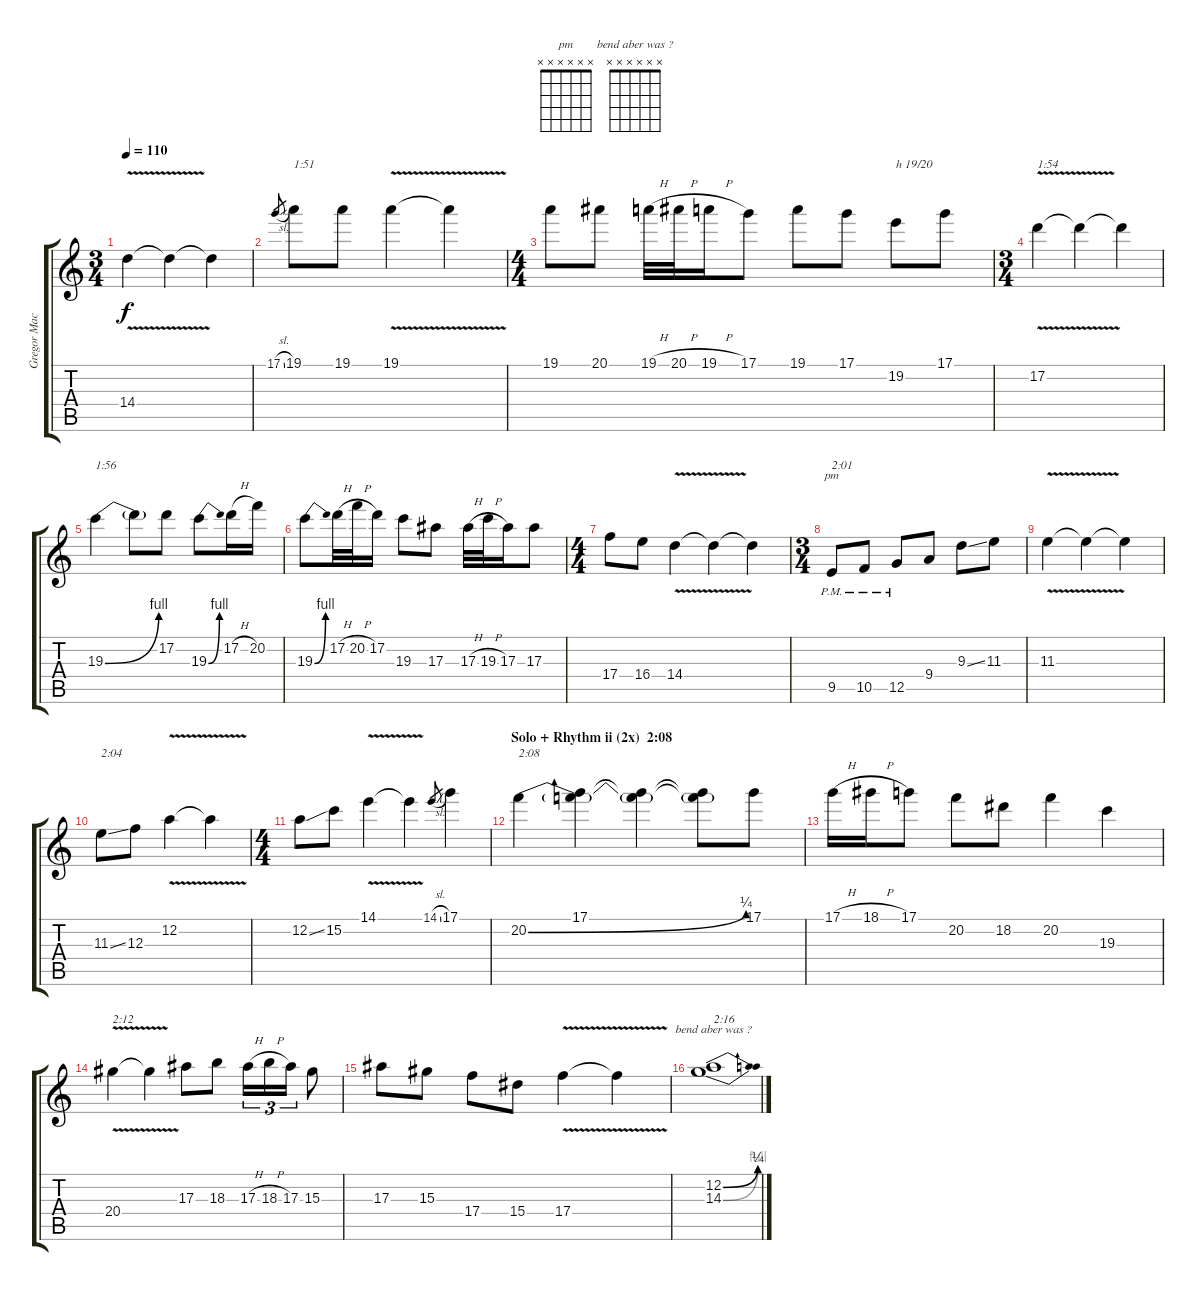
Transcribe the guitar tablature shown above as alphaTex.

\track ("Gregor Mackintosh" "Gregor Mac") {instrument overdrivenguitar}
\staff {score tabs}
\tuning (D4 A3 F3 C3 G2 D2) {hide}
\chord ("pm" x x x x x x)
\chord ("bend aber was ?" x x x x x x)
\ts (3 4)
\tempo 110
\clef g2
\ks c
14.4{v}.4{dy f} 14.4{t}.4 14.4{t}.4 |
17.1{sl}.8{gr} 19.1.8{txt "1:51"} 19.1.8 19.1{v}.4 19.1{t}.4 |
\ts (4 4)
19.1.8 20.1.8 19.1{h}.32 20.1{h}.32 19.1{h}.16 17.1.8 19.1.8 17.1.8 19.2.8{txt "h 19/20"} 17.1.8 |
\ts (3 4)
17.2{v}.4{txt "1:54"} 17.2{t}.4 17.2{t}.4 |
19.3{be (bend 0 0 60 4)}.4{txt "1:56"} 19.3{t}.8 17.2.8 19.3{be (bend 0 0 60 4)}.8 17.2{h}.16 20.2.16 |
19.3{be (bend 0 0 60 4)}.8 17.2{h}.32 20.2{h}.32 17.2.16 19.3.8 17.3.8 17.3{h}.32 19.3{h}.32 17.3.16 17.3.8 |
\ts (4 4)
17.4.8 16.4.8 14.4{v}.4 14.4{t}.4 14.4{t}.4 |
\ts (3 4)
9.5{pm}.8{ch "pm" txt "2:01"} 10.5{pm}.8 12.5{pm}.8 9.4.8 9.3{ss}.8 11.3.8 |
11.3{v}.4 11.3{t}.4 11.3{t}.4 |
11.3{ss}.8{txt "2:04"} 12.3.8 12.2{v}.4 12.2{t}.4 |
\ts (4 4)
12.2{ss}.8 15.2.8 14.1{v}.4 14.1{t}.4 14.1{sl}.8{gr} 17.1.4 |
\section ("" "Solo + Rhythm ii (2x)  2:08")
20.2{be (bend 0 0 60 1)}.4{txt "2:08"} (17.1 20.2{t}).4 (17.1{t} 20.2{t}).4 (17.1{t} 20.2{t}).8 17.1.8 |
17.1{h}.16 18.1{h}.16 17.1.8 20.2.8 18.2.8 20.2.4 19.3.4 |
20.4{v}.4{txt "2:12"} 20.4{t}.4 17.3.8 18.3.8 17.3{h}.16{tu (3 2)} 18.3{h}.16{tu (3 2)} 17.3.16{tu (3 2)} 15.3.8 |
17.3.8 15.3.8 17.4.8 15.4.8 17.4{v}.4 17.4{t}.4 |
(12.2{be (bend 0 0 60 1)} 14.3{be (bend 0 0 60 4)}).1{ch "bend aber was ?" txt "2:16"}
